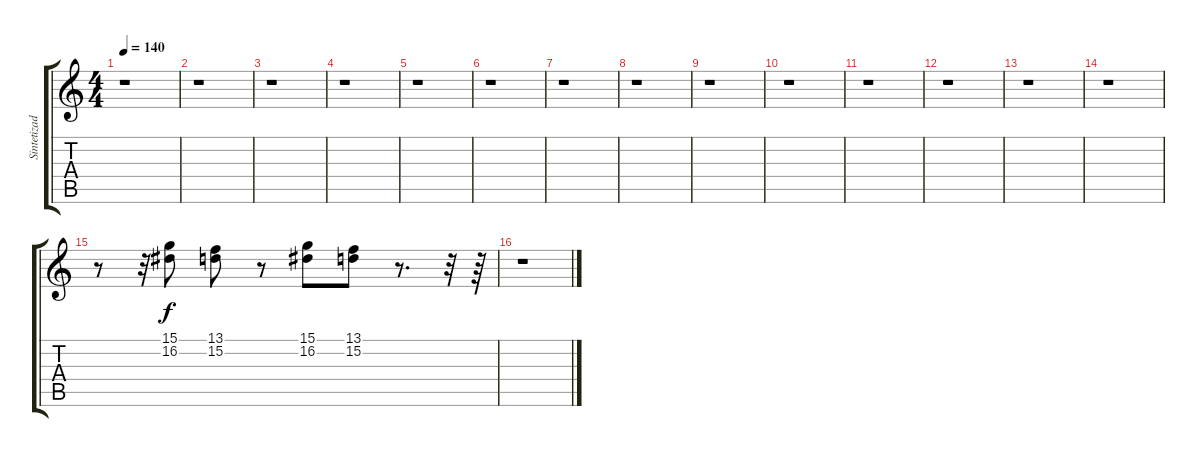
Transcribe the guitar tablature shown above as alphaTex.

\track ("Sintetizadores" "Sintetizad") {instrument synthbrass1}
\staff {score tabs}
\tuning (E4 B3 G3 D3 A2 E2) {hide}
\ts (4 4)
\tempo 140
\clef g2
\ks c
r.1{dy f} |
r.1 |
r.1 |
r.1 |
r.1 |
r.1 |
r.1 |
r.1 |
r.1 |
r.1 |
r.1 |
r.1 |
r.1 |
r.1 |
r.8 r.32{tu (5 4)} (15.1 16.2).8 (13.1 15.2).8 r.8 (15.1 16.2).8 (13.1 15.2).8 r.8{d} r.32 r.64 |
r.1
